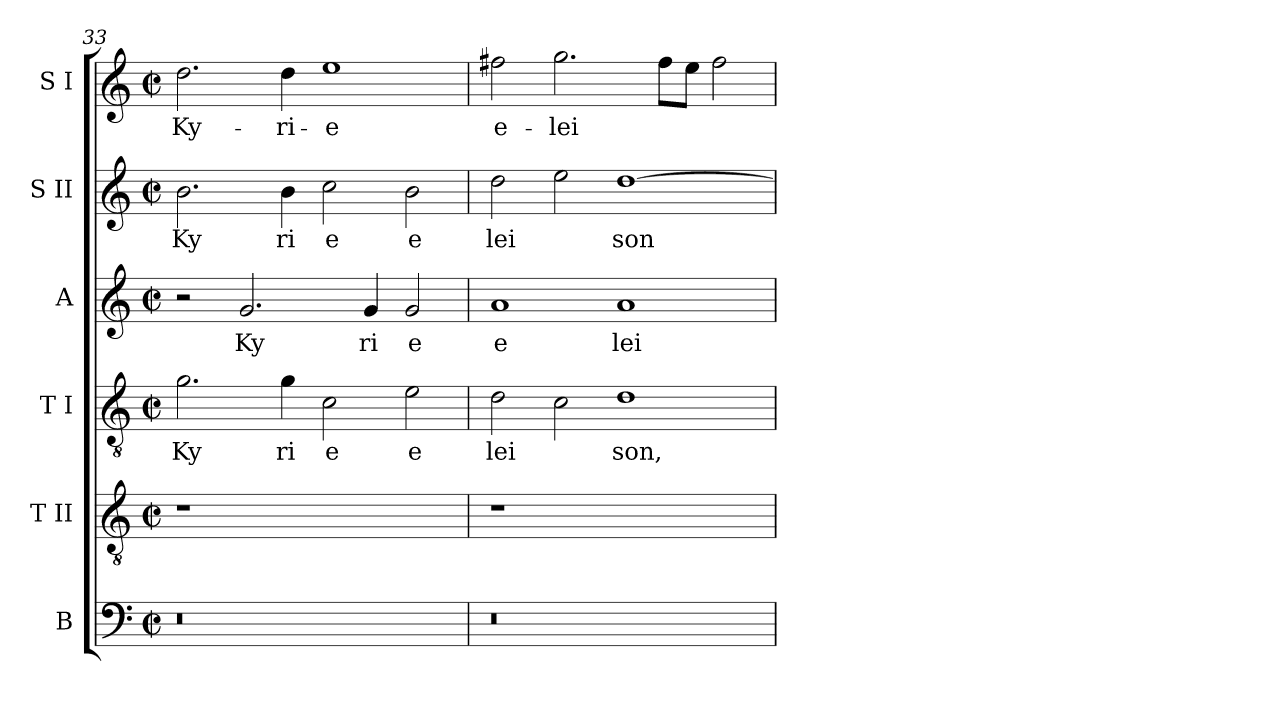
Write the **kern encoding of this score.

**kern	**kern	**kern	**text	**kern	**text	**kern	**text	**kern	**text
*part6	*part5	*part4	*part4	*part3	*part3	*part2	*part2	*part1	*part1
*staff6	*staff5	*staff4	*staff4	*staff3	*staff3	*staff2	*staff2	*staff1	*staff1
*I"B	*I"T II	*I"T I	*	*I"A	*	*I"S II	*	*I"S I	*
*I'B	*I'T II	*I'T I	*	*I'A	*	*I'S II	*	*I'S I	*
!!LO:PB:g=z
*clefF4	*clefGv2	*clefGv2	*	*clefG2	*	*clefG2	*	*clefG2	*
*k[]	*k[]	*k[]	*	*k[]	*	*k[]	*	*k[]	*
*C:	*C:	*C:	*	*C:	*	*C:	*	*C:	*
*M2/2	*M2/2	*M2/2	*	*M2/2	*	*M2/2	*	*M2/2	*
*met(c|)	*met(c|)	*met(c|)	*	*met(c|)	*	*met(c|)	*	*met(c|)	*
=33	=33	=33	=33	=33	=33	=33	=33	=33	=33
!	!	!	!LO:LY:b:cj	!	!	!	!LO:LY:b:cj	!	!LO:LY:b:cj
0r	1r	2.g\	Ky	2r	.	2.b\	Ky	2.dd\	Ky-
!	!	!	!	!	!LO:LY:b:cj	!	!	!	!
.	.	.	.	2.g/	Ky	.	.	.	.
!	!	!	!LO:LY:b:cj	!	!	!	!LO:LY:b:cj	!	!LO:LY:b:cj
.	.	4g\	ri	.	.	4b\	ri	4dd\	-ri-
!	!	!	!LO:LY:b:cj	!	!	!	!LO:LY:b:cj	!	!LO:LY:b:cj
.	1ryy	2c\	e	.	.	2cc\	e	1ee	-e
!	!	!	!	!	!LO:LY:b:cj	!	!	!	!
.	.	.	.	4g/	ri	.	.	.	.
!	!	!	!LO:LY:b:cj	!	!LO:LY:b:cj	!	!LO:LY:b:cj	!	!
.	.	2e\	e	2g/	e	2b\	e	.	.
=34	=34	=34	=34	=34	=34	=34	=34	=34	=34
!	!	!	!LO:LY:b:cj	!	!LO:LY:b:cj	!	!LO:LY:b:cj	!	!LO:LY:b:cj
0r	1r	2d\	lei	1a	e	2dd\	lei	2ff#X\	e-
!	!	!	!LO:LY:b:cj	!	!	!	!LO:LY:b:cj	!	!LO:LY:b:cj
.	.	2c\	.	.	.	2ee\	.	2.gg\	-lei-
!	!	!	!LO:LY:b:cj	!	!LO:LY:b:cj	!	!LO:LY:b:cj	!	!
.	1ryy	1d	son,	1a	lei	[>1dd	son	.	.
!	!	!	!	!	!	!	!	!	!LO:LY:b:cj
.	.	.	.	.	.	.	.	8ff#\L	--
!	!	!	!	!	!	!	!	!	!LO:LY:b:cj
.	.	.	.	.	.	.	.	8ee\J	--
!	!	!	!	!	!	!	!	!	!LO:LY:b:cj
.	.	.	.	.	.	.	.	2ff#\	--
=	=	=	=	=	=	=	=	=	=
*-	*-	*-	*-	*-	*-	*-	*-	*-	*-
